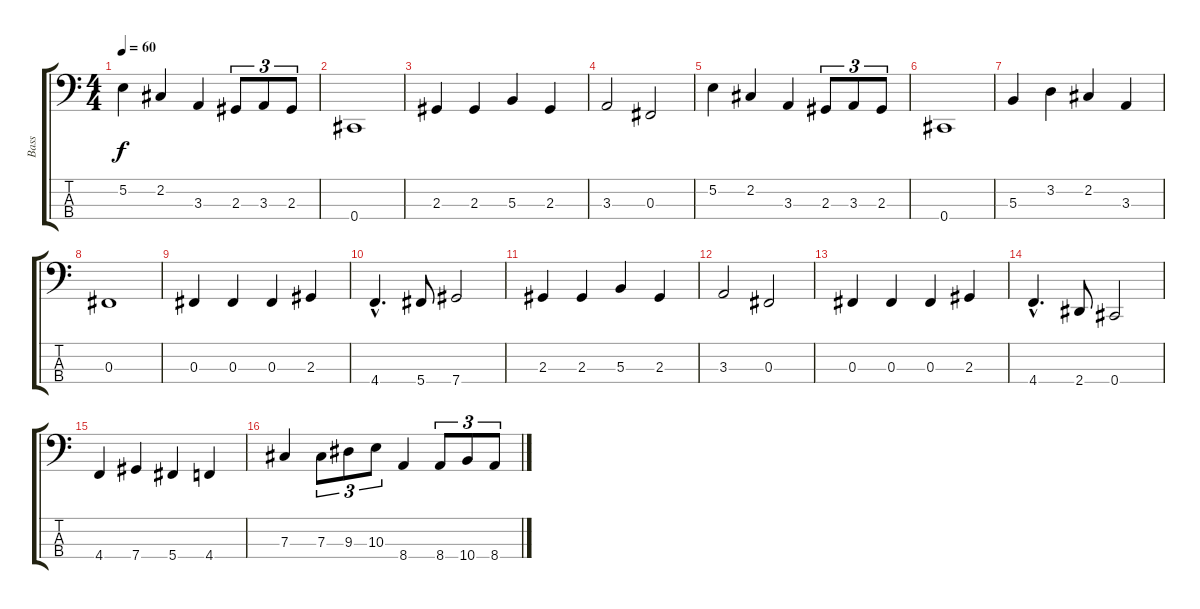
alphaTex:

\track ("Bass" "Bass") {instrument electricbasspick}
\staff {score tabs}
\tuning (E2 B1 Gb1 Db1) {hide}
\ts (4 4)
\tempo 60
\clef f4
\ks c
5.2.4{dy f} 2.2.4 3.3.4 2.3.8{tu (3 2)} 3.3.8{tu (3 2)} 2.3.8{tu (3 2)} |
0.4.1 |
2.3.4 2.3.4 5.3.4 2.3.4 |
3.3.2 0.3.2 |
5.2.4 2.2.4 3.3.4 2.3.8{tu (3 2)} 3.3.8{tu (3 2)} 2.3.8{tu (3 2)} |
0.4.1 |
5.3.4 3.2.4 2.2.4 3.3.4 |
0.3.1 |
0.3.4 0.3.4 0.3.4 2.3.4 |
4.4{hac}.4{d} 5.4.8 7.4.2 |
2.3.4 2.3.4 5.3.4 2.3.4 |
3.3.2 0.3.2 |
0.3.4 0.3.4 0.3.4 2.3.4 |
4.4{hac}.4{d} 2.4.8 0.4.2 |
4.4.4 7.4.4 5.4.4 4.4.4 |
7.3.4 7.3.8{tu (3 2)} 9.3.8{tu (3 2)} 10.3.8{tu (3 2)} 8.4.4 8.4.8{tu (3 2)} 10.4.8{tu (3 2)} 8.4.8{tu (3 2)}
